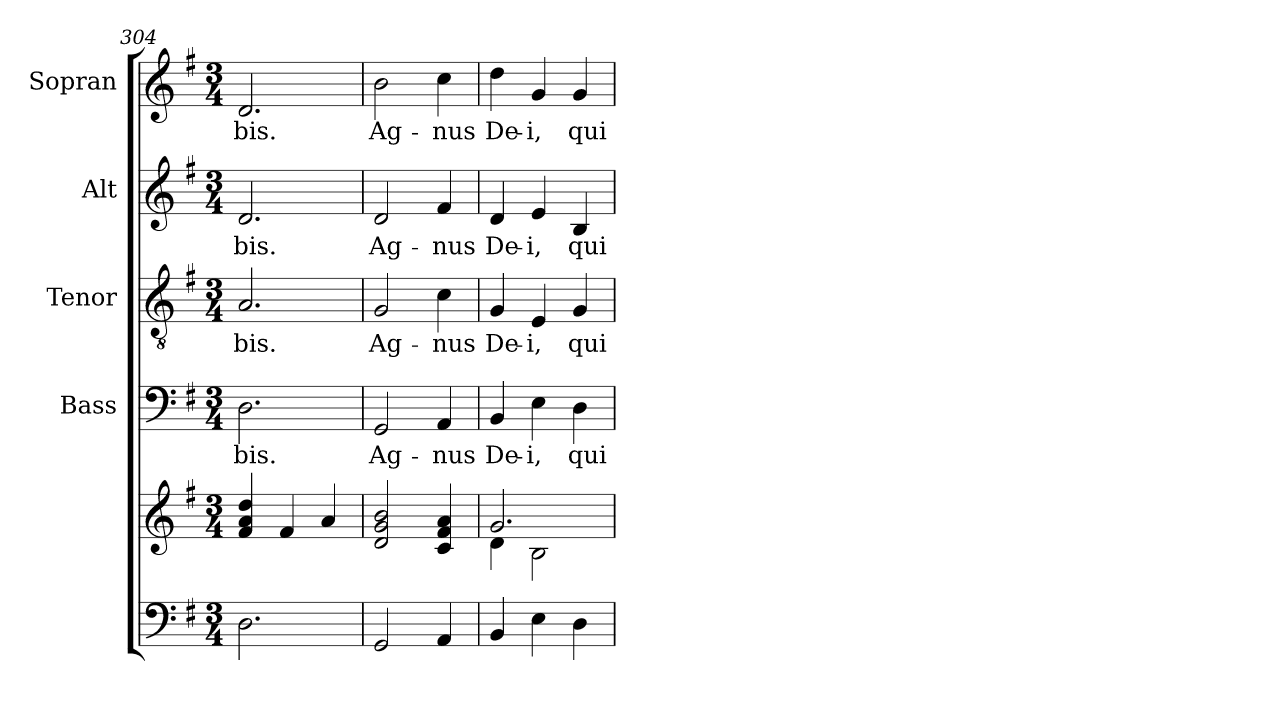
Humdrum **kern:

**kern	**kern	**kern	**text	**kern	**text	**kern	**text	**kern	**text
*part5	*part5	*part4	*part4	*part3	*part3	*part2	*part2	*part1	*part1
*staff6	*staff5	*staff4	*staff4	*staff3	*staff3	*staff2	*staff2	*staff1	*staff1
*	*	*I"Bass	*	*I"Tenor	*	*I"Alt	*	*I"Sopran	*
*	*	*I'B.	*	*I'T.	*	*I'A.	*	*I'S.	*
*clefF4	*clefG2	*clefF4	*	*clefGv2	*	*clefG2	*	*clefG2	*
*k[f#]	*k[f#]	*k[f#]	*	*k[f#]	*	*k[f#]	*	*k[f#]	*
*G:	*G:	*G:	*	*G:	*	*G:	*	*G:	*
*M3/4	*M3/4	*M3/4	*	*M3/4	*	*M3/4	*	*M3/4	*
=304	=304	=304	=304	=304	=304	=304	=304	=304	=304
!	!	!	!LO:LY:b	!	!LO:LY:b	!	!LO:LY:b	!	!LO:LY:b
2.D\	4f#/ 4a/ 4dd/	2.D\	-bis.	2.A/	-bis.	2.d/	-bis.	2.d/	-bis.
.	4f#/	.	.	.	.	.	.	.	.
.	4a/	.	.	.	.	.	.	.	.
!!LO:LB:g=z
=305	=305	=305	=305	=305	=305	=305	=305	=305	=305
!	!	!	!LO:LY:b	!	!LO:LY:b	!	!LO:LY:b	!	!LO:LY:b
2GG/	2d/ 2g/ 2b/	2GG/	Ag-	2G/	Ag-	2d/	Ag-	2b\	Ag-
!	!	!	!LO:LY:b	!	!LO:LY:b	!	!LO:LY:b	!	!LO:LY:b
4AA/	4c/ 4f#/ 4a/	4AA/	-nus	4c\	-nus	4f#/	-nus	4cc\	-nus
=306	=306	=306	=306	=306	=306	=306	=306	=306	=306
*	*^	*	*	*	*	*	*	*	*
!	!	!	!	!LO:LY:b	!	!LO:LY:b	!	!LO:LY:b	!	!LO:LY:b
4BB/	2.g/	4d\	4BB/	De-	4G/	De-	4d/	De-	4dd\	De-
!	!	!	!	!LO:LY:b	!	!LO:LY:b	!	!LO:LY:b	!	!LO:LY:b
4E\	.	2B\	4E\	-i,	4E/	-i,	4e/	-i,	4g/	-i,
!	!	!	!	!LO:LY:b	!	!LO:LY:b	!	!LO:LY:b	!	!LO:LY:b
4D\	.	.	4D\	qui	4G/	qui	4B/	qui	4g/	qui
*	*v	*v	*	*	*	*	*	*	*	*
=	=	=	=	=	=	=	=	=	=
*-	*-	*-	*-	*-	*-	*-	*-	*-	*-
